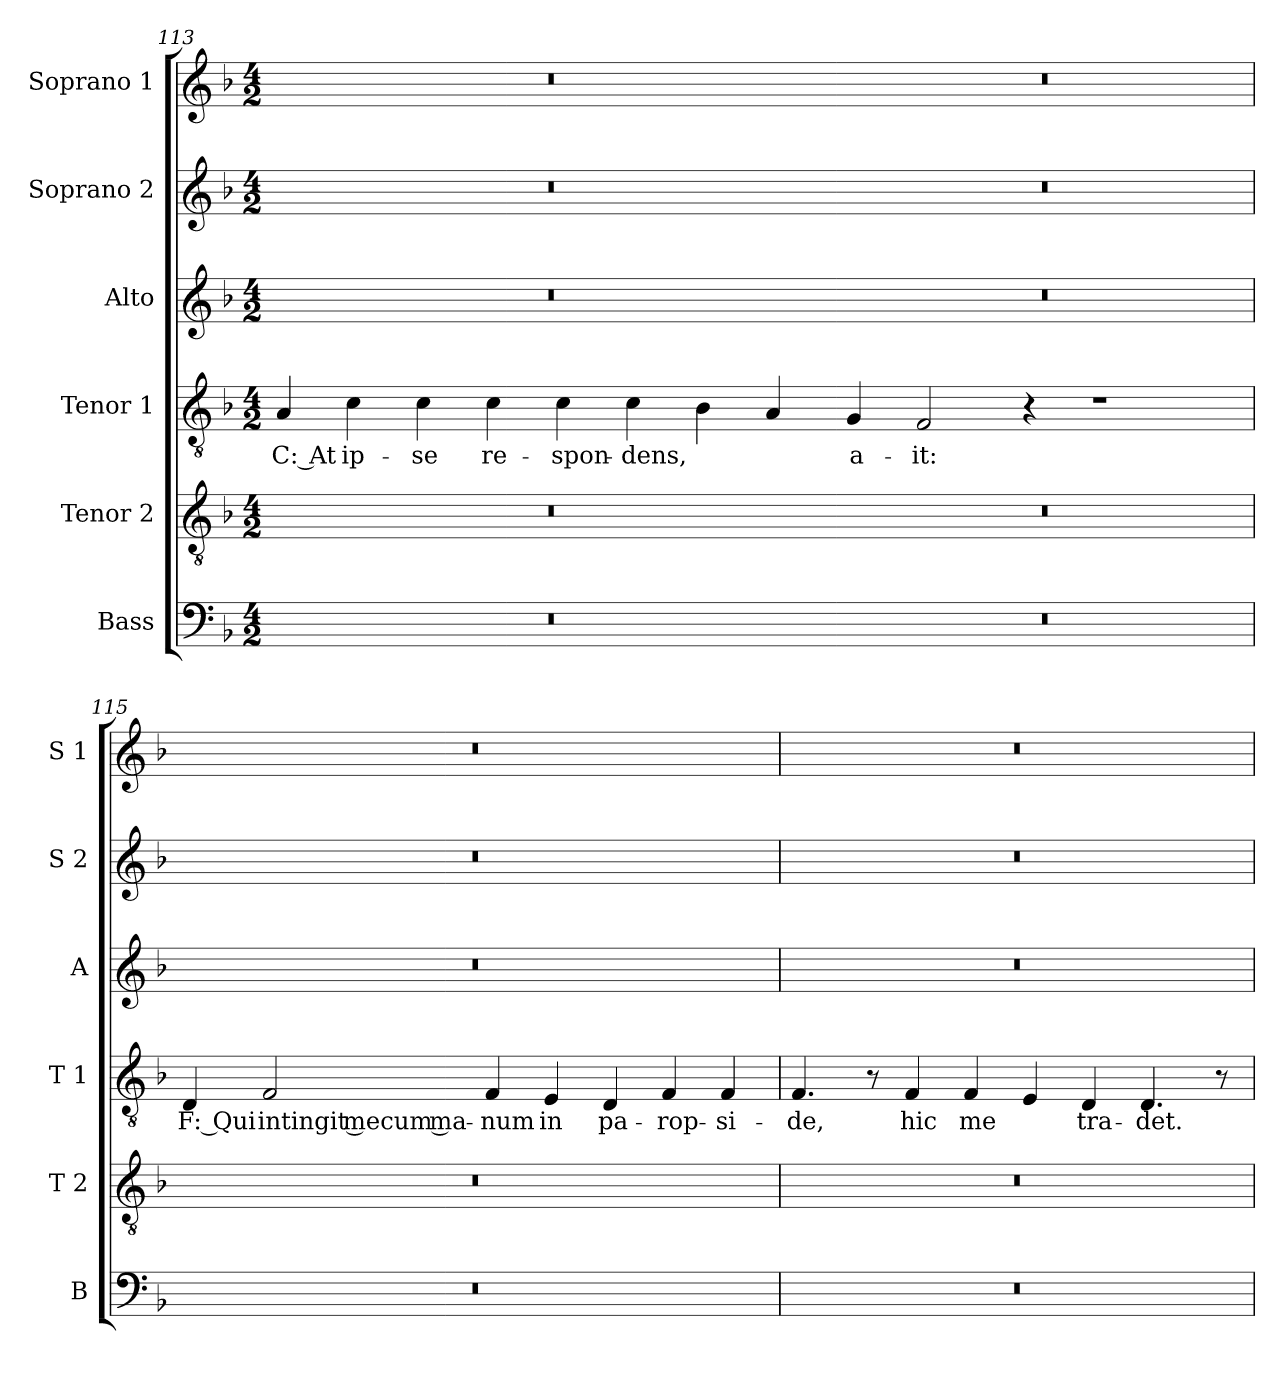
**kern	**kern	**kern	**text	**kern	**kern	**kern
*part6	*part5	*part4	*part4	*part3	*part2	*part1
*staff6	*staff5	*staff4	*staff4	*staff3	*staff2	*staff1
*I"Bass	*I"Tenor 2	*I"Tenor 1	*	*I"Alto	*I"Soprano 2	*I"Soprano 1
*I'B	*I'T 2	*I'T 1	*	*I'A	*I'S 2	*I'S 1
*clefF4	*clefGv2	*clefGv2	*	*clefG2	*clefG2	*clefG2
*k[b-]	*k[b-]	*k[b-]	*	*k[b-]	*k[b-]	*k[b-]
*F:	*F:	*F:	*	*F:	*F:	*F:
*M4/2	*M4/2	*M4/2	*	*M4/2	*M4/2	*M4/2
=113	=113	=113	=113	=113	=113	=113
!	!	!	!LO:LY:b	!	!	!
0r	0r	4A/	C: At	0r	0r	0r
!	!	!	!LO:LY:b	!	!	!
.	.	4c\	ip-	.	.	.
!	!	!	!LO:LY:b	!	!	!
.	.	4c\	-se	.	.	.
!	!	!	!LO:LY:b	!	!	!
.	.	4c\	re-	.	.	.
!	!	!	!LO:LY:b	!	!	!
.	.	4c\	-spon-	.	.	.
!	!	!	!LO:LY:b	!	!	!
.	.	4c\	-dens,	.	.	.
.	.	4B-\	.	.	.	.
.	.	4A/	.	.	.	.
=114-	=114-	=114-	=114-	=114-	=114-	=114-
!	!	!	!LO:LY:b	!	!	!
0r	0r	4G/	a-	0r	0r	0r
!	!	!	!LO:LY:b	!	!	!
.	.	2F/	-it:	.	.	.
.	.	4r	.	.	.	.
.	.	1r	.	.	.	.
!!LO:LB:g=z
=115	=115	=115	=115	=115	=115	=115
!	!	!	!LO:LY:b	!	!	!
0r	0r	4D/	F: Qui	0r	0r	0r
!	!	!	!LO:LY:b	!	!	!
.	.	2F/	intingit mecum ma-	.	.	.
!	!	!	!LO:LY:b	!	!	!
.	.	4F/	-num	.	.	.
!	!	!	!LO:LY:b	!	!	!
.	.	4E/	in	.	.	.
!	!	!	!LO:LY:b	!	!	!
.	.	4D/	pa-	.	.	.
!	!	!	!LO:LY:b	!	!	!
.	.	4F/	-rop-	.	.	.
!	!	!	!LO:LY:b	!	!	!
.	.	4F/	-si-	.	.	.
=116	=116	=116	=116	=116	=116	=116
!	!	!	!LO:LY:b	!	!	!
0r	0r	4.F/	-de,	0r	0r	0r
.	.	8r	.	.	.	.
!	!	!	!LO:LY:b	!	!	!
.	.	4F/	hic	.	.	.
!	!	!	!LO:LY:b	!	!	!
.	.	4F/	me	.	.	.
.	.	4E/	.	.	.	.
!	!	!	!LO:LY:b	!	!	!
.	.	4D/	tra-	.	.	.
!	!	!	!LO:LY:b	!	!	!
.	.	4.D/	-det.	.	.	.
.	.	8r	.	.	.	.
=	=	=	=	=	=	=
*-	*-	*-	*-	*-	*-	*-
